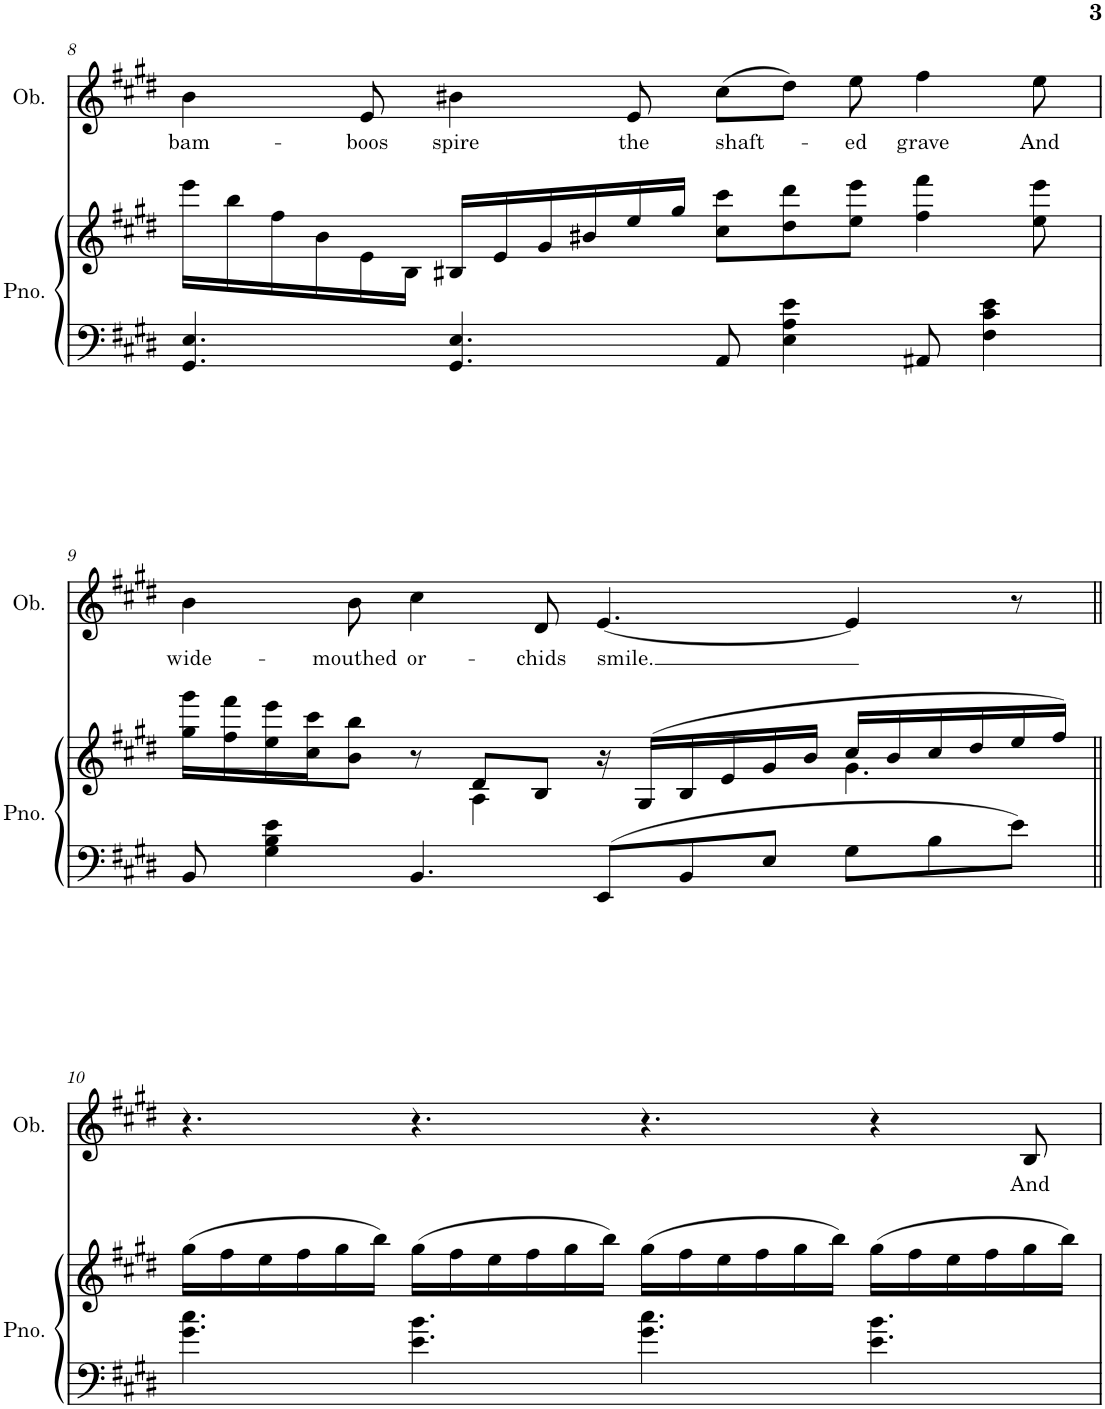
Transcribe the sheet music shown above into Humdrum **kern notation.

**kern	**kern	**kern	**text
*part2	*part2	*part1	*part1
*staff3	*staff2	*staff1	*staff1
*I"Piano	*	*I"Oboe	*
*I'Pno.	*	*I'Ob.	*
!!LO:PB:g=z
*clefF4	*clefG2	*clefG2	*
*k[f#c#g#d#]	*k[f#c#g#d#]	*k[f#c#g#d#]	*
*M12/8	*M12/8	*M12/8	*
=8	=8	=8	=8
!	!	!	!LO:LY:b
4.GG#/ 4.E/	16eee\LL	4b\	bam-
.	16bb\	.	.
.	16ff#\	.	.
.	16b\	.	.
!	!	!	!LO:LY:b
.	16e\	8e/	-boos
.	16B\JJ	.	.
!	!	!	!LO:LY:b
4.GG#/ 4.E/	16B#X/LL	4b#X\	spire
.	16e/	.	.
.	16g#/	.	.
.	16b#X/	.	.
!	!	!	!LO:LY:b
.	16ee/	8e/	the
.	16gg#/JJ	.	.
!	!	!	!LO:LY:b
8AA/	8cc#\ 8ccc#\L	(8cc#\L	shaft-
4E\ 4A\ 4e\	8dd#\ 8ddd#\	8dd#\J)	.
!	!	!	!LO:LY:b
.	8ee\ 8eee\J	8ee\	-ed
!	!	!	!LO:LY:b
8AA#X/	4ff#\ 4fff#\	4ff#\	grave
4F#\ 4c#\ 4e\	.	.	.
!	!	!	!LO:LY:b
.	8ee\ 8eee\	8ee\	And
!!LO:LB:g=z
=9	=9	=9	=9
*	*^	*	*
!	!	!	!	!LO:LY:b
8BB/	16gg#\ 16ggg#\LL	2ryy	4b\	wide-
.	16ff#\ 16fff#\	.	.	.
4G#\ 4B\ 4e\	16ee\ 16eee\	.	.	.
.	16cc#\ 16ccc#\J	.	.	.
!	!	!	!	!LO:LY:b
.	8b\ 8bb\J	.	8b\	-mouthed
!	!	!	!	!LO:LY:b
4.BB/	8r	.	4cc#\	or-
.	8d#/L	4A\	.	.
!	!	!	!	!LO:LY:b
.	8B/J	.	8d#/	-chids
!	!	!	!	!LO:LY:b
8EE/L	16r	4.ryy	[4.e/	smile.
.	(16G#/LL	.	.	.
8BB/	16B/	.	.	.
.	16e/	.	.	.
8E/J	16g#/	.	.	.
.	16b/JJ	.	.	.
8G#\L	16cc#/LL	4.g#\	4e/]	.
.	16b/	.	.	.
8B\	16cc#/	.	.	.
.	16dd#/	.	.	.
8e\J	16ee/	.	8r	.
.	16ff#/JJ)	.	.	.
*	*v	*v	*	*
!!LO:LB:g=z
=10||	=10||	=10||	=10||
4.g#\ 4.cc#\	(16gg#\LL	4.r	.
.	16ff#\	.	.
.	16ee\	.	.
.	16ff#\	.	.
.	16gg#\	.	.
.	16bb\JJ)	.	.
4.e\ 4.b\	(16gg#\LL	4.r	.
.	16ff#\	.	.
.	16ee\	.	.
.	16ff#\	.	.
.	16gg#\	.	.
.	16bb\JJ)	.	.
4.g#\ 4.cc#\	(16gg#\LL	4.r	.
.	16ff#\	.	.
.	16ee\	.	.
.	16ff#\	.	.
.	16gg#\	.	.
.	16bb\JJ)	.	.
4.e\ 4.b\	(16gg#\LL	4r	.
.	16ff#\	.	.
.	16ee\	.	.
.	16ff#\	.	.
!	!	!	!LO:LY:b
.	16gg#\	8B/	And
.	16bb\JJ)	.	.
=	=	=	=
*-	*-	*-	*-
